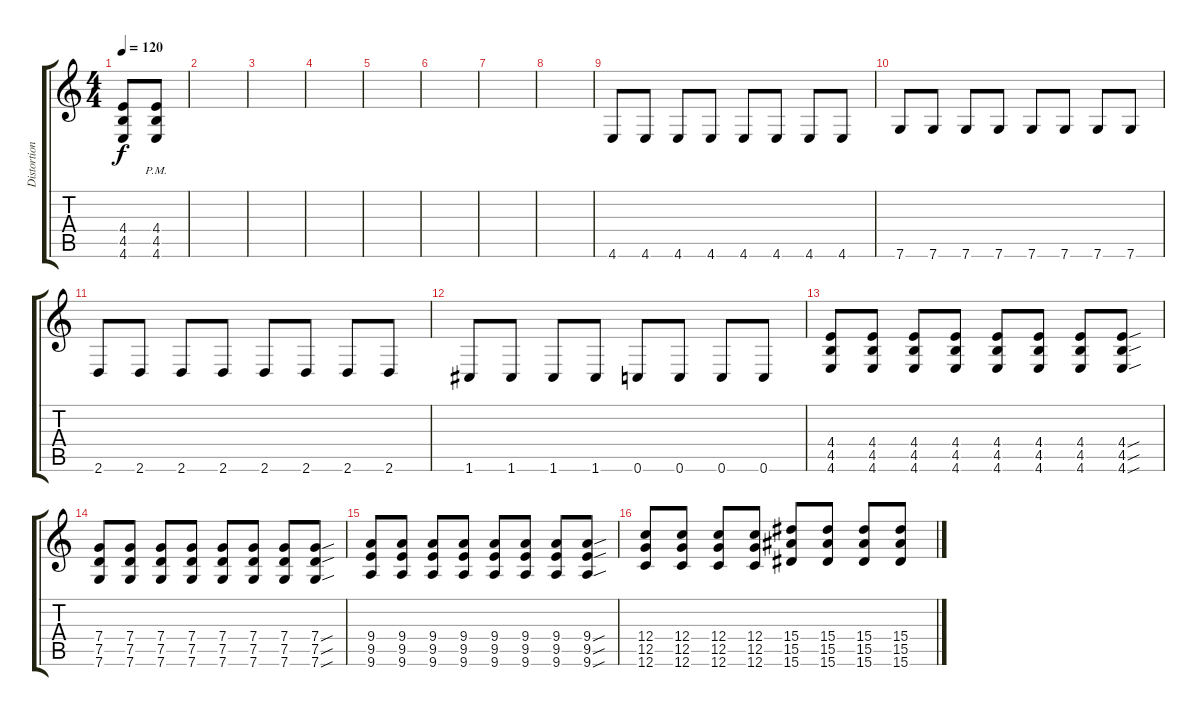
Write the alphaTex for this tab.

\track ("Distortion Guitar" "Distortion") {instrument overdrivenguitar}
\staff {score tabs}
\tuning (D4 A3 F3 C3 G2 C2) {hide}
\ts (4 4)
\tempo 120
\clef g2
\ks c
(4.4 4.5 4.6).8{dy f} (4.4{pm} 4.5{pm} 4.6{pm}).8 |
|
|
|
|
|
|
|
4.6.8 4.6.8 4.6.8 4.6.8 4.6.8 4.6.8 4.6.8 4.6.8 |
7.6.8 7.6.8 7.6.8 7.6.8 7.6.8 7.6.8 7.6.8 7.6.8 |
2.6.8 2.6.8 2.6.8 2.6.8 2.6.8 2.6.8 2.6.8 2.6.8 |
1.6.8 1.6.8 1.6.8 1.6.8 0.6.8 0.6.8 0.6.8 0.6.8 |
(4.4 4.5 4.6).8 (4.4 4.5 4.6).8 (4.4 4.5 4.6).8 (4.4 4.5 4.6).8 (4.4 4.5 4.6).8 (4.4 4.5 4.6).8 (4.4 4.5 4.6).8 (4.4{sou} 4.5{sou} 4.6{sou}).8 |
(7.4 7.5 7.6).8 (7.4 7.5 7.6).8 (7.4 7.5 7.6).8 (7.4 7.5 7.6).8 (7.4 7.5 7.6).8 (7.4 7.5 7.6).8 (7.4 7.5 7.6).8 (7.4{sou} 7.5{sou} 7.6{sou}).8 |
(9.4 9.5 9.6).8 (9.4 9.5 9.6).8 (9.4 9.5 9.6).8 (9.4 9.5 9.6).8 (9.4 9.5 9.6).8 (9.4 9.5 9.6).8 (9.4 9.5 9.6).8 (9.4{sou} 9.5{sou} 9.6{sou}).8 |
(12.4 12.5 12.6).8 (12.4 12.5 12.6).8 (12.4 12.5 12.6).8 (12.4 12.5 12.6).8 (15.4 15.5 15.6).8 (15.4 15.5 15.6).8 (15.4 15.5 15.6).8 (15.4 15.5 15.6).8
